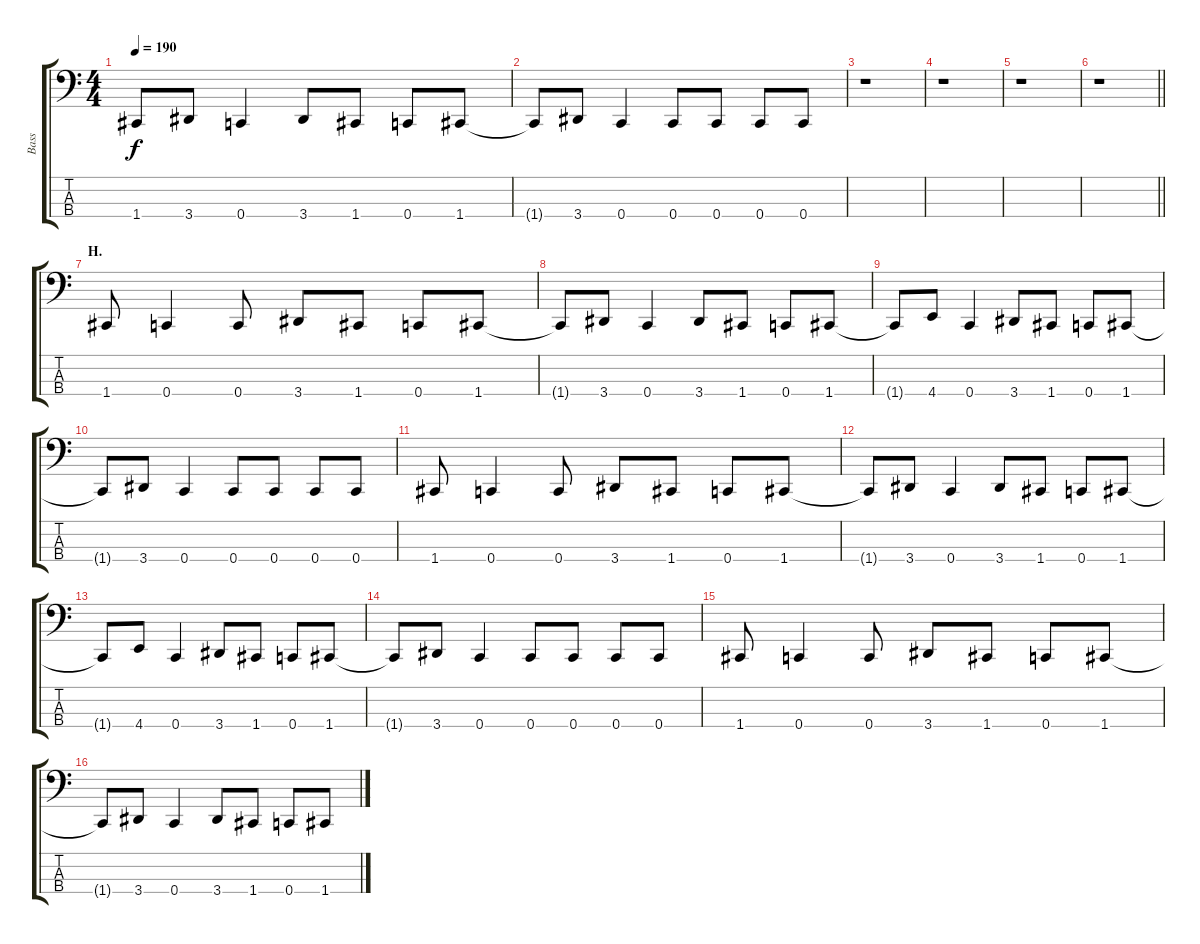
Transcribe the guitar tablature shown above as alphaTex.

\track ("Bass" "Bass") {instrument electricbasspick}
\staff {score tabs}
\tuning (F2 C2 G1 C1) {hide}
\ts (4 4)
\tempo 190
\clef f4
\ks c
1.4{t}.8{dy f} 3.4.8 0.4.4 3.4.8 1.4.8 0.4.8 1.4.8 |
1.4{t}.8 3.4.8 0.4.4 0.4.8 0.4.8 0.4.8 0.4.8 |
r.1 |
r.1 |
r.1 |
\barLineRight lightlight
r.1 |
\section ("" "H.")
1.4.8 0.4.4 0.4.8 3.4.8 1.4.8 0.4.8 1.4.8 |
1.4{t}.8 3.4.8 0.4.4 3.4.8 1.4.8 0.4.8 1.4.8 |
1.4{t}.8 4.4.8 0.4.4 3.4.8 1.4.8 0.4.8 1.4.8 |
1.4{t}.8 3.4.8 0.4.4 0.4.8 0.4.8 0.4.8 0.4.8 |
1.4.8 0.4.4 0.4.8 3.4.8 1.4.8 0.4.8 1.4.8 |
1.4{t}.8 3.4.8 0.4.4 3.4.8 1.4.8 0.4.8 1.4.8 |
1.4{t}.8 4.4.8 0.4.4 3.4.8 1.4.8 0.4.8 1.4.8 |
1.4{t}.8 3.4.8 0.4.4 0.4.8 0.4.8 0.4.8 0.4.8 |
1.4.8 0.4.4 0.4.8 3.4.8 1.4.8 0.4.8 1.4.8 |
1.4{t}.8 3.4.8 0.4.4 3.4.8 1.4.8 0.4.8 1.4.8
